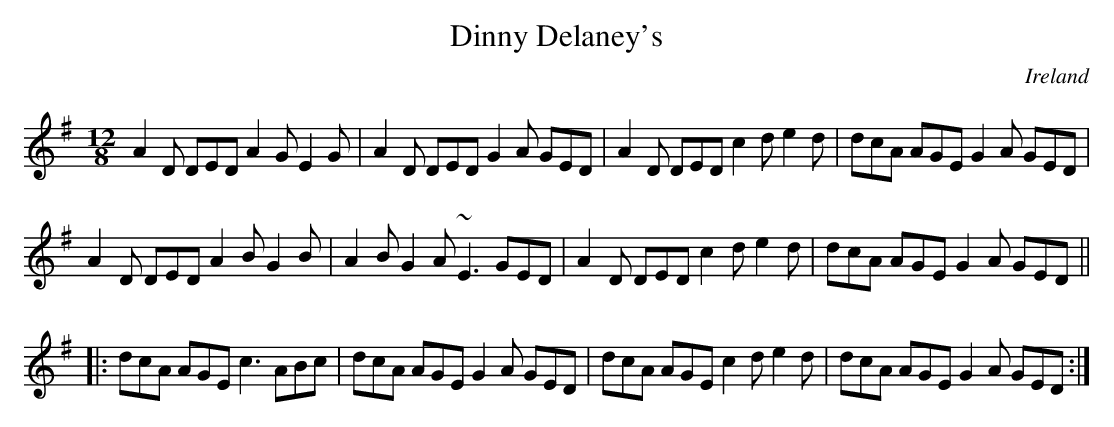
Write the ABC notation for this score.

X:1
T:Dinny Delaney's
M:12/8
O:Ireland
K:G major
A2D DED A2G E2G | A2D DED G2A GED |\
A2D DED c2d e2d | dcA AGE G2A GED |
A2D DED A2B G2B | A2B G2A ~E3 GED |\
A2D DED c2d e2d | dcA AGE G2A GED ||
|:\
dcA AGE c3 ABc | dcA AGE G2A GED |\
dcA AGE c2d e2d | dcA AGE G2A GED :|
